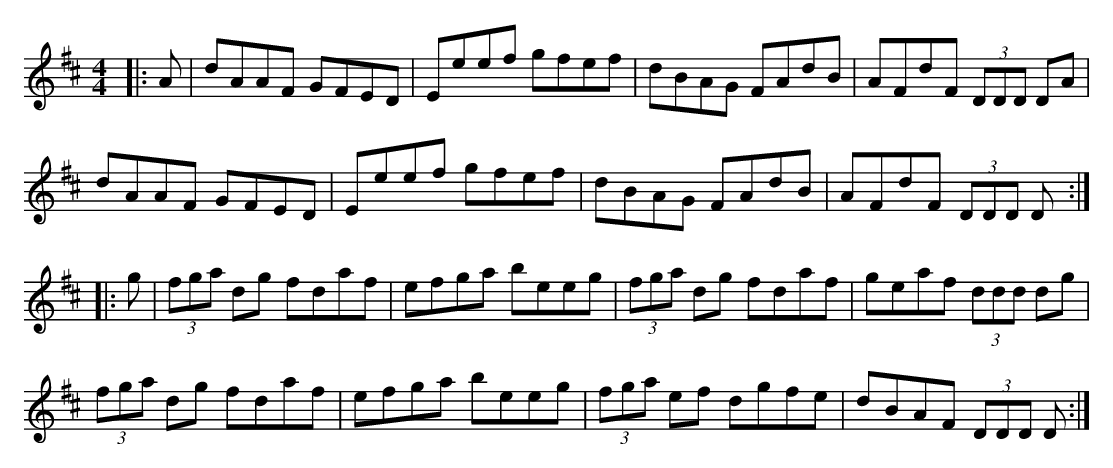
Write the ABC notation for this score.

X:1
M:4/4
K:D
|:A|dAAF GFED|Eeef gfef|dBAG FAdB|AFdF (3DDD DA|
dAAF GFED|Eeef gfef|dBAG FAdB|AFdF (3DDD D:|
|:g|(3fga dg fdaf|efga beeg|(3fga dg fdaf|geaf (3ddd dg|
(3fga dg fdaf|efga beeg|(3fga ef dgfe|dBAF (3DDD D:|
